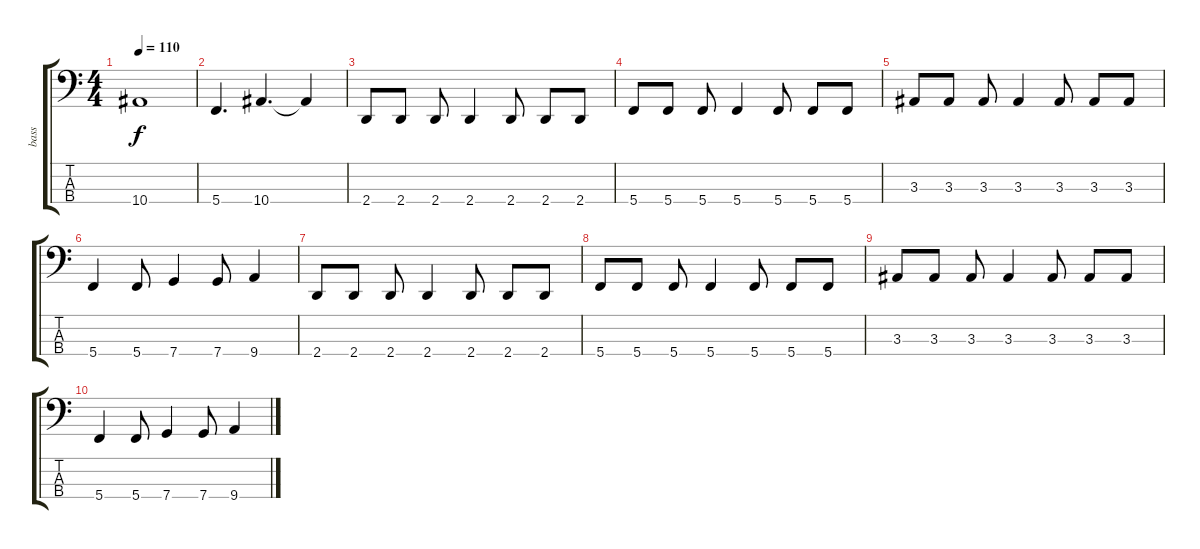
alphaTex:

\track ("bass" "bass") {instrument electricbassfinger}
\staff {score tabs}
\tuning (F2 C2 G1 C1) {hide}
\ts (4 4)
\tempo 110
\clef f4
\ks c
10.4.1{dy f} |
5.4.4{d} 10.4.4{d} 10.4{t}.4 |
2.4.8 2.4.8 2.4.8 2.4.4 2.4.8 2.4.8 2.4.8 |
5.4.8 5.4.8 5.4.8 5.4.4 5.4.8 5.4.8 5.4.8 |
3.3.8 3.3.8 3.3.8 3.3.4 3.3.8 3.3.8 3.3.8 |
5.4.4 5.4.8 7.4.4 7.4.8 9.4.4 |
2.4.8 2.4.8 2.4.8 2.4.4 2.4.8 2.4.8 2.4.8 |
5.4.8 5.4.8 5.4.8 5.4.4 5.4.8 5.4.8 5.4.8 |
3.3.8 3.3.8 3.3.8 3.3.4 3.3.8 3.3.8 3.3.8 |
5.4.4 5.4.8 7.4.4 7.4.8 9.4.4
